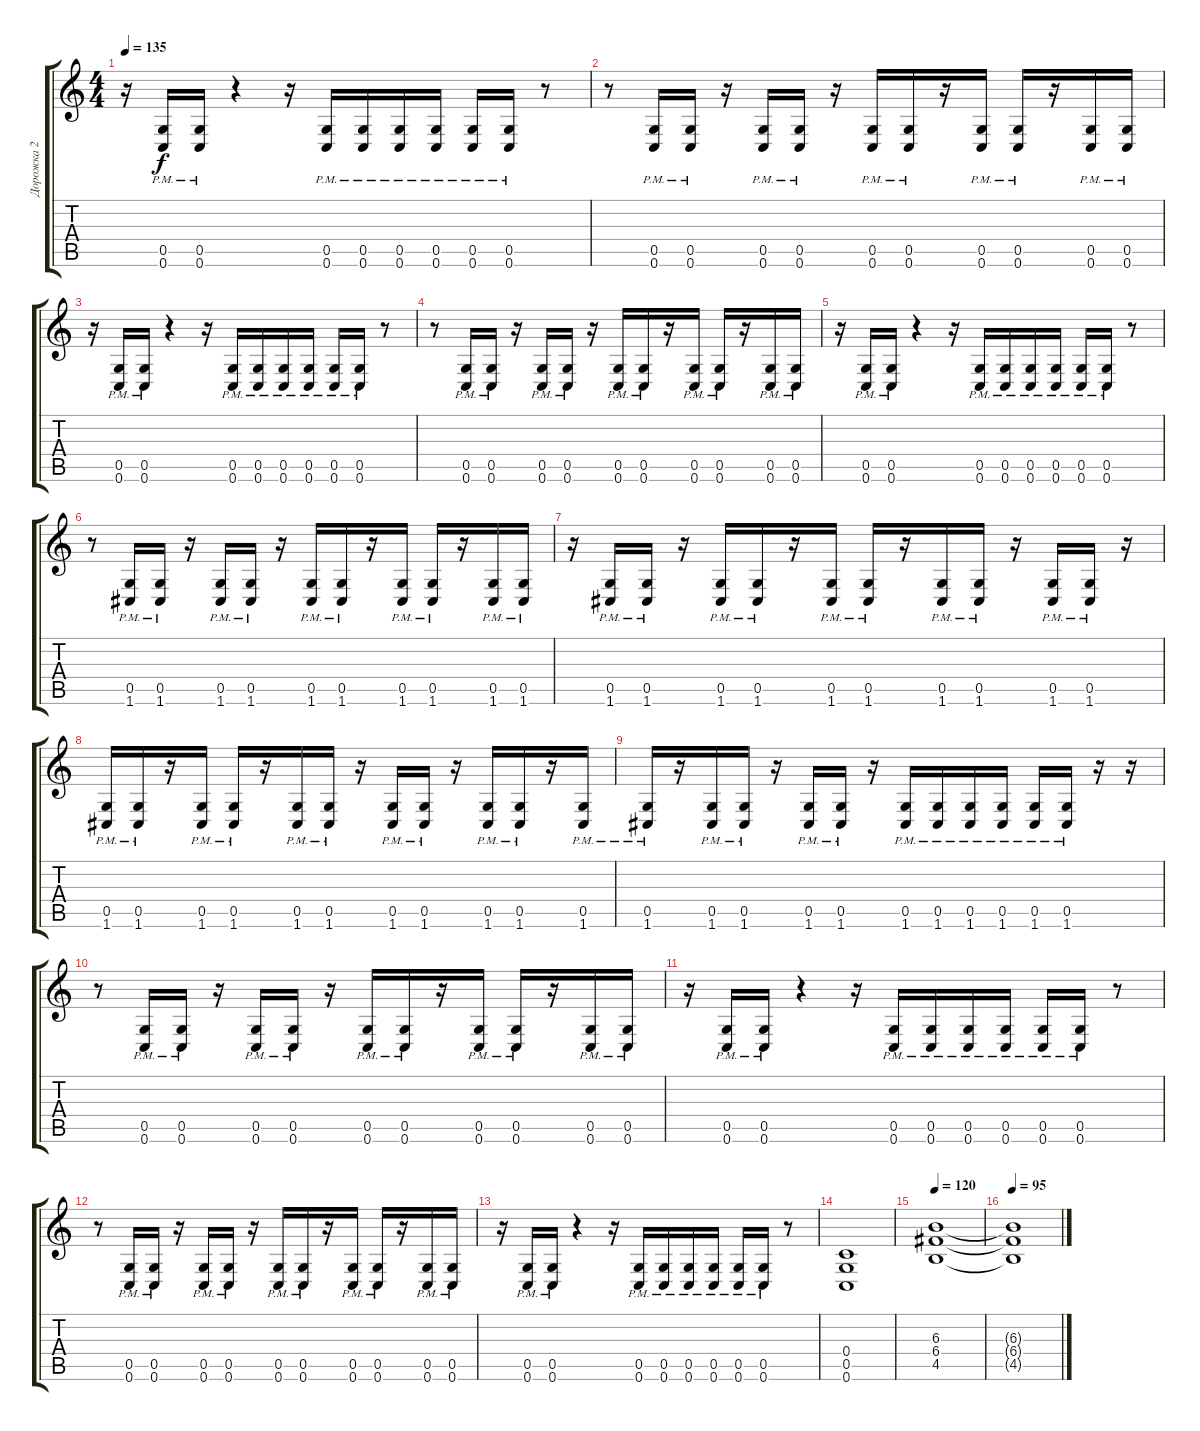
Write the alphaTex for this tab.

\track ("Дорожка 2" "Дорожка 2") {instrument distortionguitar}
\staff {score tabs}
\tuning (D4 A3 F3 C3 G2 C2) {hide}
\ts (4 4)
\tempo 135
\clef g2
\ks c
r.16{dy f} (0.5{pm} 0.6{pm}).16 (0.5{pm} 0.6{pm}).16 r.4 r.16 (0.5{pm} 0.6{pm}).16 (0.5{pm} 0.6{pm}).16 (0.5{pm} 0.6{pm}).16 (0.5{pm} 0.6{pm}).16 (0.5{pm} 0.6{pm}).16 (0.5{pm} 0.6{pm}).16 r.8 |
r.8 (0.5{pm} 0.6{pm}).16 (0.5{pm} 0.6{pm}).16 r.16 (0.5{pm} 0.6{pm}).16 (0.5{pm} 0.6{pm}).16 r.16 (0.5{pm} 0.6{pm}).16 (0.5{pm} 0.6{pm}).16 r.16 (0.5{pm} 0.6{pm}).16 (0.5{pm} 0.6{pm}).16 r.16 (0.5{pm} 0.6{pm}).16 (0.5{pm} 0.6{pm}).16 |
r.16 (0.5{pm} 0.6{pm}).16 (0.5{pm} 0.6{pm}).16 r.4 r.16 (0.5{pm} 0.6{pm}).16 (0.5{pm} 0.6{pm}).16 (0.5{pm} 0.6{pm}).16 (0.5{pm} 0.6{pm}).16 (0.5{pm} 0.6{pm}).16 (0.5{pm} 0.6{pm}).16 r.8 |
r.8 (0.5{pm} 0.6{pm}).16 (0.5{pm} 0.6{pm}).16 r.16 (0.5{pm} 0.6{pm}).16 (0.5{pm} 0.6{pm}).16 r.16 (0.5{pm} 0.6{pm}).16 (0.5{pm} 0.6{pm}).16 r.16 (0.5{pm} 0.6{pm}).16 (0.5{pm} 0.6{pm}).16 r.16 (0.5{pm} 0.6{pm}).16 (0.5{pm} 0.6{pm}).16 |
r.16 (0.5{pm} 0.6{pm}).16 (0.5{pm} 0.6{pm}).16 r.4 r.16 (0.5{pm} 0.6{pm}).16 (0.5{pm} 0.6{pm}).16 (0.5{pm} 0.6{pm}).16 (0.5{pm} 0.6{pm}).16 (0.5{pm} 0.6{pm}).16 (0.5{pm} 0.6{pm}).16 r.8 |
r.8 (0.5{pm} 1.6{pm}).16 (0.5{pm} 1.6{pm}).16 r.16 (0.5{pm} 1.6{pm}).16 (0.5{pm} 1.6{pm}).16 r.16 (0.5{pm} 1.6{pm}).16 (0.5{pm} 1.6{pm}).16 r.16 (0.5{pm} 1.6{pm}).16 (0.5{pm} 1.6{pm}).16 r.16 (0.5{pm} 1.6{pm}).16 (0.5{pm} 1.6{pm}).16 |
r.16 (0.5{pm} 1.6{pm}).16 (0.5{pm} 1.6{pm}).16 r.16 (0.5{pm} 1.6{pm}).16 (0.5{pm} 1.6{pm}).16 r.16 (0.5{pm} 1.6{pm}).16 (0.5{pm} 1.6{pm}).16 r.16 (0.5{pm} 1.6{pm}).16 (0.5{pm} 1.6{pm}).16 r.16 (0.5{pm} 1.6{pm}).16 (0.5{pm} 1.6{pm}).16 r.16 |
(0.5{pm} 1.6{pm}).16 (0.5{pm} 1.6{pm}).16 r.16 (0.5{pm} 1.6{pm}).16 (0.5{pm} 1.6{pm}).16 r.16 (0.5{pm} 1.6{pm}).16 (0.5{pm} 1.6{pm}).16 r.16 (0.5{pm} 1.6{pm}).16 (0.5{pm} 1.6{pm}).16 r.16 (0.5{pm} 1.6{pm}).16 (0.5{pm} 1.6{pm}).16 r.16 (0.5{pm} 1.6{pm}).16 |
(0.5{pm} 1.6{pm}).16 r.16 (0.5{pm} 1.6{pm}).16 (0.5{pm} 1.6{pm}).16 r.16 (0.5{pm} 1.6{pm}).16 (0.5{pm} 1.6{pm}).16 r.16 (0.5{pm} 1.6{pm}).16 (0.5{pm} 1.6{pm}).16 (0.5{pm} 1.6{pm}).16 (0.5{pm} 1.6{pm}).16 (0.5{pm} 1.6{pm}).16 (0.5{pm} 1.6{pm}).16 r.16 r.16 |
r.8 (0.5{pm} 0.6{pm}).16 (0.5{pm} 0.6{pm}).16 r.16 (0.5{pm} 0.6{pm}).16 (0.5{pm} 0.6{pm}).16 r.16 (0.5{pm} 0.6{pm}).16 (0.5{pm} 0.6{pm}).16 r.16 (0.5{pm} 0.6{pm}).16 (0.5{pm} 0.6{pm}).16 r.16 (0.5{pm} 0.6{pm}).16 (0.5{pm} 0.6{pm}).16 |
r.16 (0.5{pm} 0.6{pm}).16 (0.5{pm} 0.6{pm}).16 r.4 r.16 (0.5{pm} 0.6{pm}).16 (0.5{pm} 0.6{pm}).16 (0.5{pm} 0.6{pm}).16 (0.5{pm} 0.6{pm}).16 (0.5{pm} 0.6{pm}).16 (0.5{pm} 0.6{pm}).16 r.8 |
r.8 (0.5{pm} 0.6{pm}).16 (0.5{pm} 0.6{pm}).16 r.16 (0.5{pm} 0.6{pm}).16 (0.5{pm} 0.6{pm}).16 r.16 (0.5{pm} 0.6{pm}).16 (0.5{pm} 0.6{pm}).16 r.16 (0.5{pm} 0.6{pm}).16 (0.5{pm} 0.6{pm}).16 r.16 (0.5{pm} 0.6{pm}).16 (0.5{pm} 0.6{pm}).16 |
r.16 (0.5{pm} 0.6{pm}).16 (0.5{pm} 0.6{pm}).16 r.4 r.16 (0.5{pm} 0.6{pm}).16 (0.5{pm} 0.6{pm}).16 (0.5{pm} 0.6{pm}).16 (0.5{pm} 0.6{pm}).16 (0.5{pm} 0.6{pm}).16 (0.5{pm} 0.6{pm}).16 r.8 |
(0.4 0.5 0.6).1 |
\tempo 120
(6.3 6.4 4.5).1 |
\tempo 95
(6.3{t} 6.4{t} 4.5{t}).1
